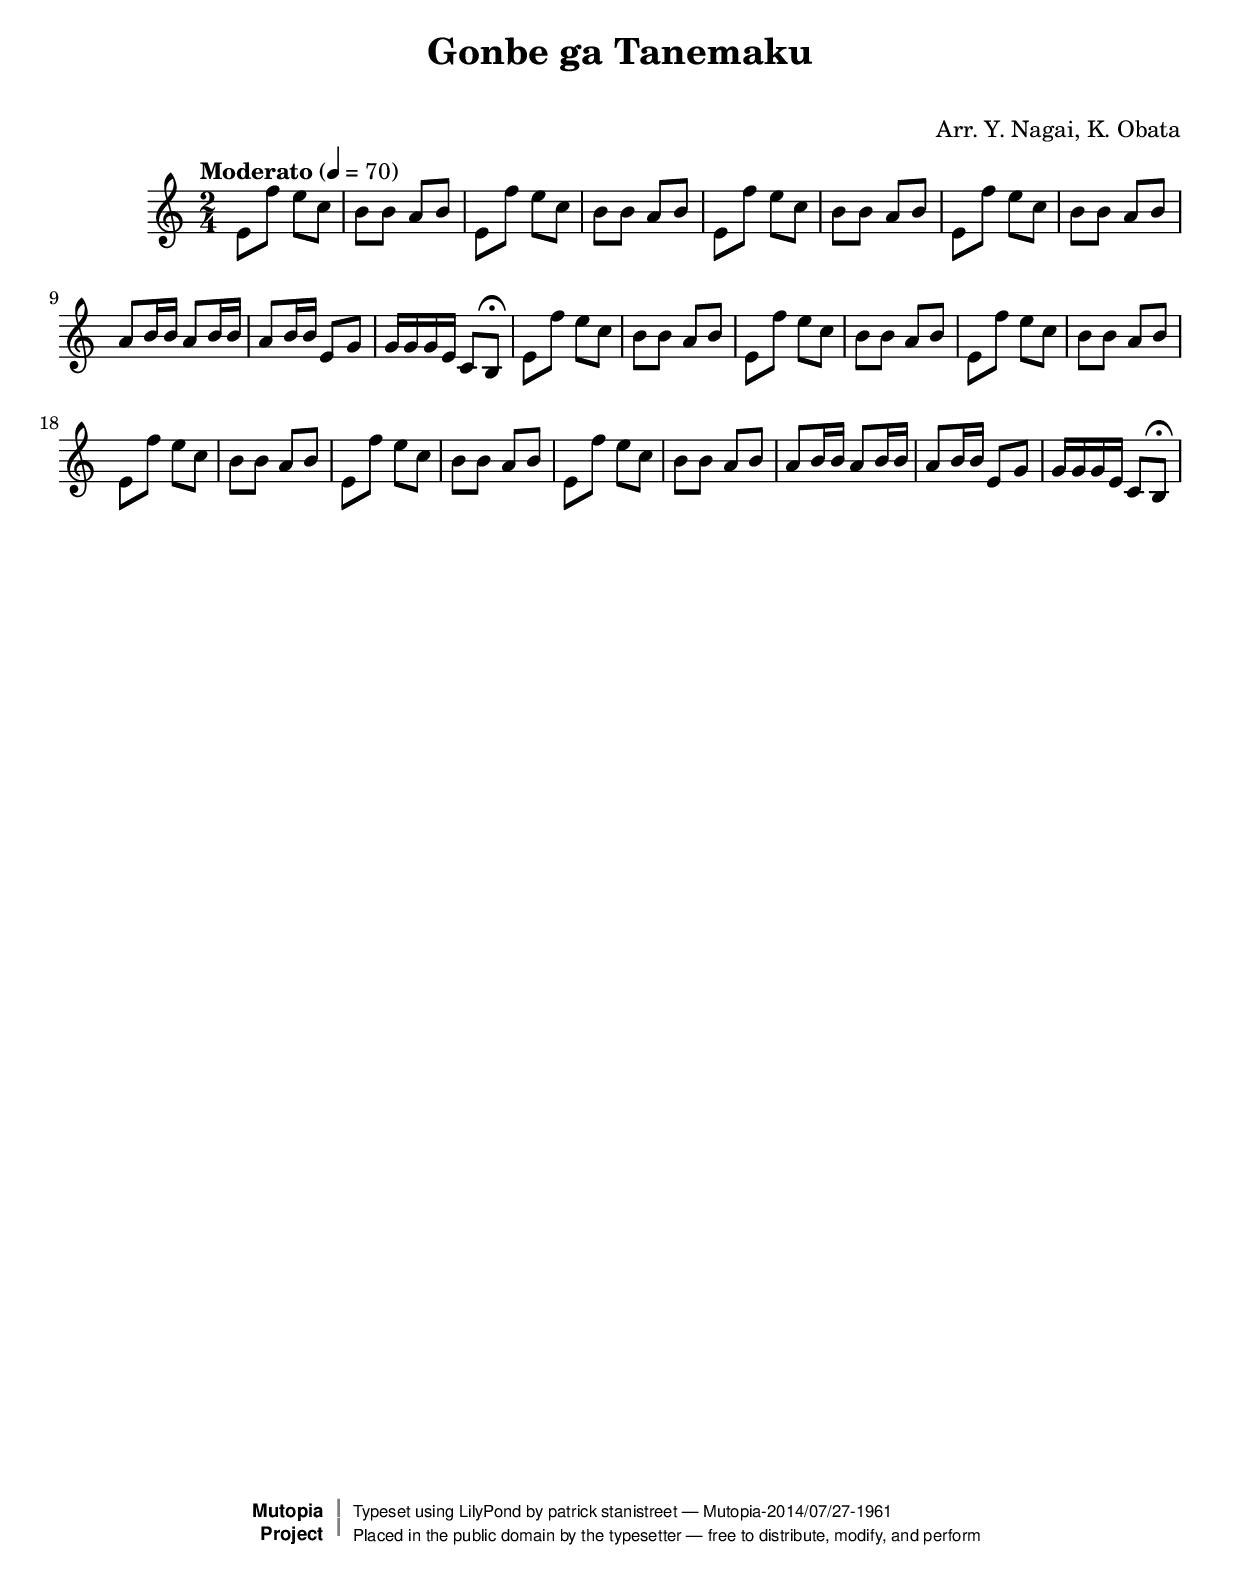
\version "2.19.7"

tsfooter = \markup {
\column {
  \line {"Arranged by:  Nagai, Iwai and Obata, Kenhachiro"}
  \line {"Source:  Seiyo gakufu Nihon zokkyokushu,  pub. Miki Shoten, Osaka, 1895."}
  \line {"English title:  \"A Collection of Japanese Popular Music.\""}
  \line {"Copyright Public Domain  Typeset by Tom Potter 2007"}
  \line {"http://www.daisyfield.com/music/"}
}
}

\paper {
  top-margin = 2 \cm
  bottom-margin = 2 \cm
%  oddFooterMarkup = \tsfooter
}


\header {
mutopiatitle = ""    %  if not set taken from title field
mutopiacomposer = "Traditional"
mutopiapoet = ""    %  
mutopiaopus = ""    %  
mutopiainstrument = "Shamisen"
date = ""    %  optional - date piece composed
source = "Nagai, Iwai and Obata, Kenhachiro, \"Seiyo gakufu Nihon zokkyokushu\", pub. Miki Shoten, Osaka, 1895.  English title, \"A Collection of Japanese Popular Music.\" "
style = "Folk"
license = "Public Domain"
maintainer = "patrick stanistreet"
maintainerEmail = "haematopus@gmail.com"
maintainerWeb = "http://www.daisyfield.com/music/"
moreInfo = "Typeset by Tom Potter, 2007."  

title = "Gonbe ga Tanemaku"
subtitle = "  "      %
composer = "Arr. Y. Nagai, K. Obata"

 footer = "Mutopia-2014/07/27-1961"
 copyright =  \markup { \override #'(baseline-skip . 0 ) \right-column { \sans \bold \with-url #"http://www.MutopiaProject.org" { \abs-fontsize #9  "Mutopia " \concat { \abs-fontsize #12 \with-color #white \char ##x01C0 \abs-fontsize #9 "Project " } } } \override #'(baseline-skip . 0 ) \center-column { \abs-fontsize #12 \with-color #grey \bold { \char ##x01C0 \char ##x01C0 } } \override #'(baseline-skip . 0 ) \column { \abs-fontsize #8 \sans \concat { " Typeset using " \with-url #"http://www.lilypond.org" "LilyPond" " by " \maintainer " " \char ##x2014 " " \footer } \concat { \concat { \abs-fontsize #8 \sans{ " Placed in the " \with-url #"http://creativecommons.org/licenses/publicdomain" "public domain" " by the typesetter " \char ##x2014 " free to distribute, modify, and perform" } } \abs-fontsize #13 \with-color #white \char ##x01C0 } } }
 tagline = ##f
}


shamisenOne =  {
%    \clef "treble" \key c \major \time 2/4 | 
% 1
    e'8 f''8 e''8 [ c''8 ] | 
%    e'8 -\markup{ \bold {Moderato} } \f f''8 e''8 [ c''8 ] | 
% 2
    b'8 [ b'8 ] a'8 [ b'8 ] | 
% 3
    e'8 [ f''8 ] e''8 [ c''8 ] | 
% 4
    b'8 [ b'8 ] a'8 [ b'8 ] | 
% 5
    e'8 [ f''8 ] e''8 [ c''8 ] | 
% 6
    b'8 [ b'8 ] a'8 [ b'8 ] | 
% 7
    e'8 [ f''8 ] e''8 [ c''8 ] | 
% 8
    b'8 [ b'8 ] a'8 [ b'8 ] | 
% 9
    a'8  [ b'16 b'16 ] a'8 [ b'16 b'16 ] | 
\barNumberCheck #10
    a'8 [ b'16 b'16 ] e'8 [ g'8 ] | 
% 11
    g'16 [ g'16 g'16 e'16 ] c'8 [ b8 ^\fermata ] | 
% 12
    e'8  f''8 e''8 [ c''8 ] | 
% 13
    b'8 [ b'8 ] a'8 [ b'8 ] | 
% 14
    e'8 [ f''8 ] e''8 [ c''8 ] | 
% 15
    b'8 [ b'8 ] a'8 [ b'8 ] | 
% 16
    e'8 [ f''8 ] e''8 [ c''8 ] | 
% 17
    b'8 [ b'8 ] a'8 [ b'8 ] | 
% 18
    e'8 [ f''8 ] e''8 [ c''8 ] | 
% 19
    b'8 [ b'8 ] a'8 [ b'8 ] | 
\barNumberCheck #20
    e'8 [ f''8 ] e''8 [ c''8 ] | 
% 21
    b'8 [ b'8 ] a'8 [ b'8 ] | 
% 22
    e'8 [ f''8 ] e''8 [ c''8 ] | 
% 23
    b'8 [ b'8 ] a'8 [ b'8 ] | 
% 24
    a'8  [ b'16 b'16 ] a'8 [ b'16 b'16 ] | 
% 25
    a'8 [ b'16 b'16 ] e'8 [ g'8 ] | 
% 26
    g'16 [ g'16 g'16 e'16 ] c'8 [ b8 ^\fermata ] 
%\bar "|."
}


% The score definition
\score  {
\new Staff <<
    \time 2/4 
    \clef "treble"
    \key c \major
    \tempo "Moderato"  4 = 70
    \transposition c
    \set Staff.midiInstrument = "shamisen"
    \shamisenOne
>>

\layout  { }
\midi  { }
}
